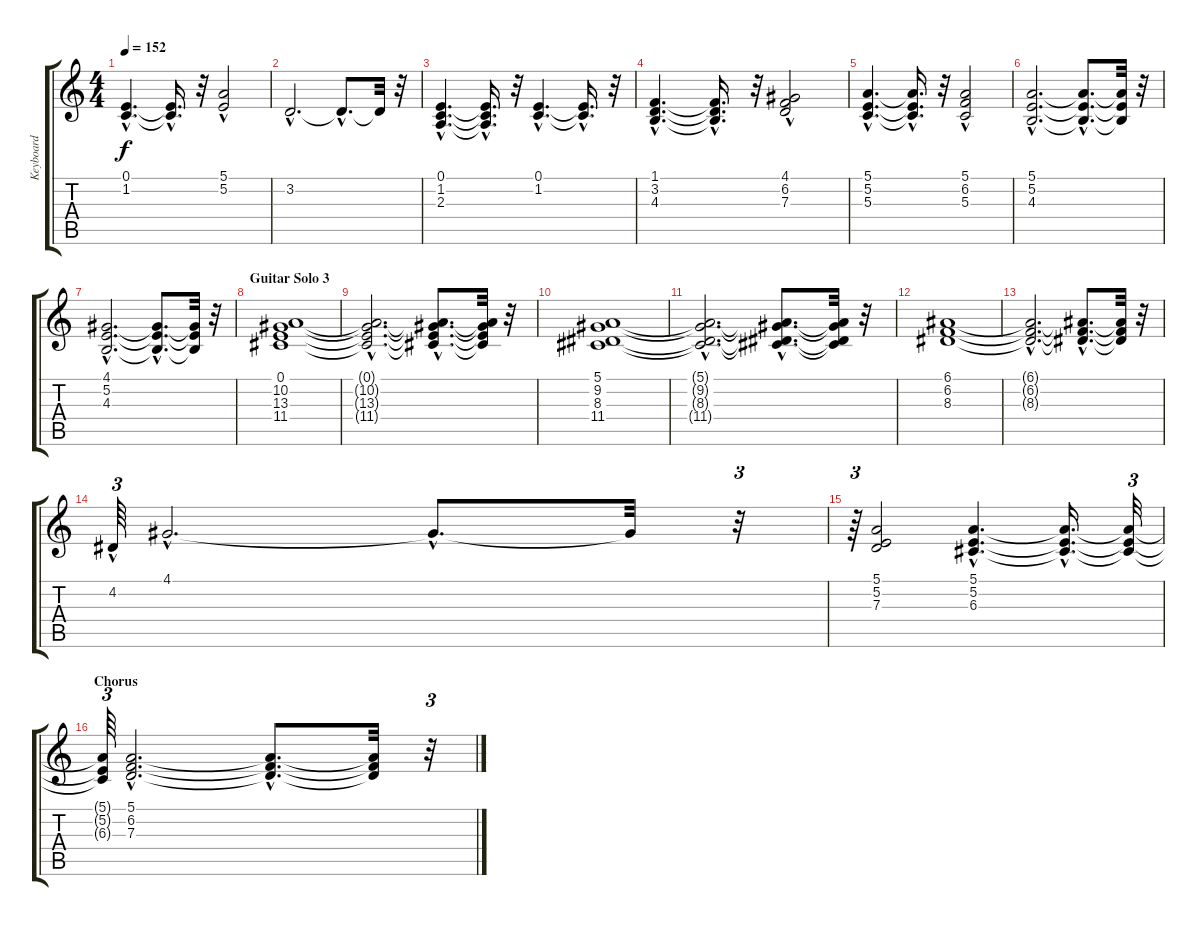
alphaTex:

\track ("Keyboard" "Keyboard") {instrument stringensemble1}
\staff {score tabs}
\tuning (E4 B3 G3 D3 A2 E2) {hide}
\ts (4 4)
\tempo 152
\clef g2
\ks c
(0.1{hac} 1.2{hac}).4{d dy f} (0.1{hac t} 1.2{hac t}).16{d} r.32 (5.1 5.2{hac}).2 |
3.2{hac}.2{d} 3.2{hac t}.8{d} 3.2{t}.32 r.32 |
(0.1{hac} 1.2{hac} 2.3{hac}).4{d} (0.1{hac t} 1.2{hac t} 2.3{hac t}).16{d} r.32 (0.1{hac} 1.2{hac}).4{d} (0.1{hac t} 1.2{hac t}).16{d} r.32 |
(1.1{hac} 3.2{hac} 4.3{hac}).4{d} (1.1{hac t} 3.2{hac t} 4.3{hac t}).16{d} r.32 (4.1 6.2{hac} 7.3{hac}).2 |
(5.1{hac} 5.2{hac} 5.3{hac}).4{d} (5.1{hac t} 5.2{hac t} 5.3{hac t}).16{d} r.32 (5.1{hac} 6.2{hac} 5.3).2 |
(5.1{hac} 5.2{hac} 4.3{hac}).2{d} (5.1{hac t} 5.2{hac t} 4.3{hac t}).8{d} (5.1{t} 5.2{t} 4.3{t}).32 r.32 |
(4.1{hac} 5.2{hac} 4.3{hac}).2{d} (4.1{hac t} 5.2{hac t} 4.3{hac t}).8{d} (4.1{t} 5.2{t} 4.3{t}).32 r.32 |
\section ("" "Guitar Solo 3")
(0.1 10.2 13.3 11.4).1 |
(0.1{hac t} 10.2{hac t} 13.3{hac t} 11.4{hac t}).2{d} (0.1{hac t} 10.2{hac t} 13.3{hac t} 11.4{hac t}).8{d} (0.1{t} 10.2{t} 13.3{t} 11.4{t}).32 r.32 |
(5.1 9.2 8.3 11.4).1 |
(5.1{hac t} 9.2{hac t} 8.3{hac t} 11.4{hac t}).2{d} (5.1{hac t} 9.2{hac t} 8.3{hac t} 11.4{hac t}).8{d} (5.1{t} 9.2{t} 8.3{t} 11.4{t}).32 r.32 |
(6.1 6.2 8.3).1 |
(6.1{hac t} 6.2{hac t} 8.3{hac t}).2{d} (6.1{hac t} 6.2{hac t} 8.3{hac t}).8{d} (6.1{t} 6.2{t} 8.3{t}).32 r.32 |
4.2{hac}.64{tu (3 2)} 4.1{hac}.2{d} 4.1{hac t}.8{d} 4.1{t}.32 r.32{tu (3 2)} |
r.64{tu (3 2)} (5.1 5.2 7.3).2 (5.1{hac} 5.2{hac} 6.3{hac}).4{d} (5.1{hac t} 5.2{hac t} 6.3{hac t}).16{d} (5.1{t} 5.2{t} 6.3{t}).32{tu (3 2)} |
\section ("" "Chorus")
(5.1{t} 5.2{t} 6.3{t}).64{tu (3 2)} (5.1{hac} 6.2{hac} 7.3{hac}).2{d} (5.1{hac t} 6.2{hac t} 7.3{hac t}).8{d} (5.1{t} 6.2{t} 7.3{t}).32 r.32{tu (3 2)}
